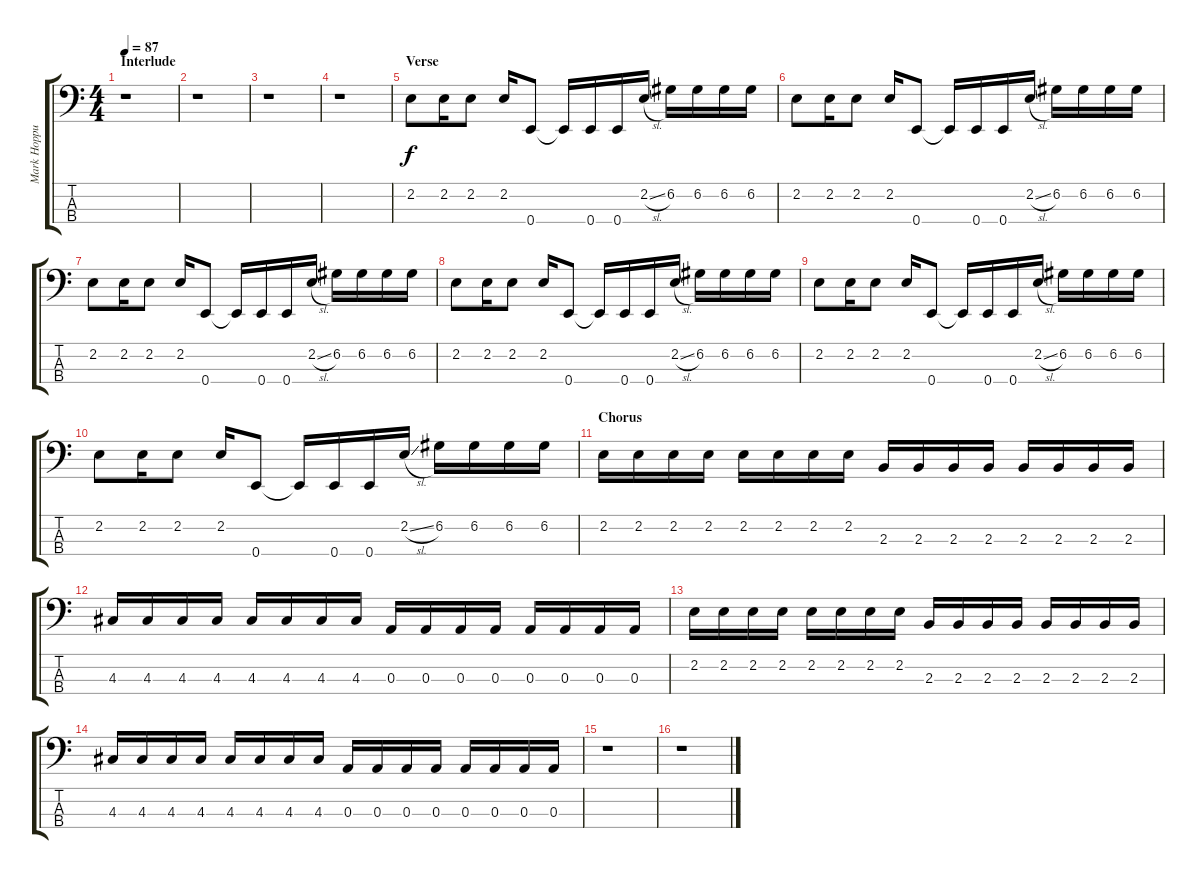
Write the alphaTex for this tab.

\track ("Mark Hoppus" "Mark Hoppu") {instrument electricbasspick}
\staff {score tabs}
\tuning (G2 D2 A1 E1) {hide}
\ts (4 4)
\section ("" "Interlude")
\tempo 87
\clef f4
\ks c
r.1{dy f} |
r.1 |
r.1 |
r.1 |
\section ("" "Verse")
2.2.8 2.2.16 2.2.8 2.2.16 0.4.8 0.4{t}.16 0.4.16 0.4.16 2.2{sl}.16 6.2.16 6.2.16 6.2.16 6.2.16 |
2.2.8 2.2.16 2.2.8 2.2.16 0.4.8 0.4{t}.16 0.4.16 0.4.16 2.2{sl}.16 6.2.16 6.2.16 6.2.16 6.2.16 |
2.2.8 2.2.16 2.2.8 2.2.16 0.4.8 0.4{t}.16 0.4.16 0.4.16 2.2{sl}.16 6.2.16 6.2.16 6.2.16 6.2.16 |
2.2.8 2.2.16 2.2.8 2.2.16 0.4.8 0.4{t}.16 0.4.16 0.4.16 2.2{sl}.16 6.2.16 6.2.16 6.2.16 6.2.16 |
2.2.8 2.2.16 2.2.8 2.2.16 0.4.8 0.4{t}.16 0.4.16 0.4.16 2.2{sl}.16 6.2.16 6.2.16 6.2.16 6.2.16 |
2.2.8 2.2.16 2.2.8 2.2.16 0.4.8 0.4{t}.16 0.4.16 0.4.16 2.2{sl}.16 6.2.16 6.2.16 6.2.16 6.2.16 |
\section ("" "Chorus")
2.2.16 2.2.16 2.2.16 2.2.16 2.2.16 2.2.16 2.2.16 2.2.16 2.3.16 2.3.16 2.3.16 2.3.16 2.3.16 2.3.16 2.3.16 2.3.16 |
4.3.16 4.3.16 4.3.16 4.3.16 4.3.16 4.3.16 4.3.16 4.3.16 0.3.16 0.3.16 0.3.16 0.3.16 0.3.16 0.3.16 0.3.16 0.3.16 |
2.2.16 2.2.16 2.2.16 2.2.16 2.2.16 2.2.16 2.2.16 2.2.16 2.3.16 2.3.16 2.3.16 2.3.16 2.3.16 2.3.16 2.3.16 2.3.16 |
4.3.16 4.3.16 4.3.16 4.3.16 4.3.16 4.3.16 4.3.16 4.3.16 0.3.16 0.3.16 0.3.16 0.3.16 0.3.16 0.3.16 0.3.16 0.3.16 |
r.1 |
r.1
